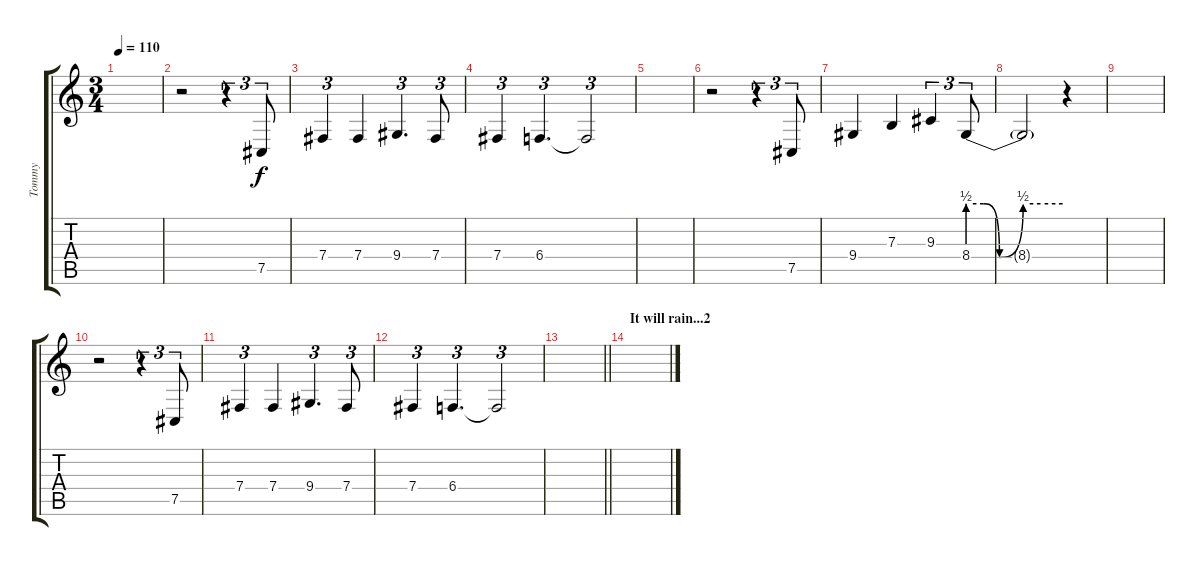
\track ("Tommy" "Tommy") {instrument violin}
\staff {score tabs}
\tuning (Db4 Ab3 E3 B2 Gb2 Db2) {hide}
\ts (3 4)
\tempo 110
\clef g2
\ks c
|
r.2 r.4{tu (3 2)} 7.5.8{tu (3 2)} |
7.4.4{tu (3 2)} 7.4.4 9.4.4{d tu (3 2)} 7.4.8{tu (3 2)} |
7.4.4{tu (3 2)} 6.4.4{d tu (3 2)} 6.4{t}.2{tu (3 2)} |
|
r.2 r.4{tu (3 2)} 7.5.8{tu (3 2)} |
9.4.4 7.3.4 9.3.4{tu (3 2)} 8.4{be (custom 0 2 10 2 20 0 35 2 46 2 60 2)}.8{tu (3 2)} |
8.4{t}.2 r.4 |
|
r.2 r.4{tu (3 2)} 7.5.8{tu (3 2)} |
7.4.4{tu (3 2)} 7.4.4 9.4.4{d tu (3 2)} 7.4.8{tu (3 2)} |
7.4.4{tu (3 2)} 6.4.4{d tu (3 2)} 6.4{t}.2{tu (3 2)} |
\barLineRight lightlight
|
\section ("" "It will rain...2")
